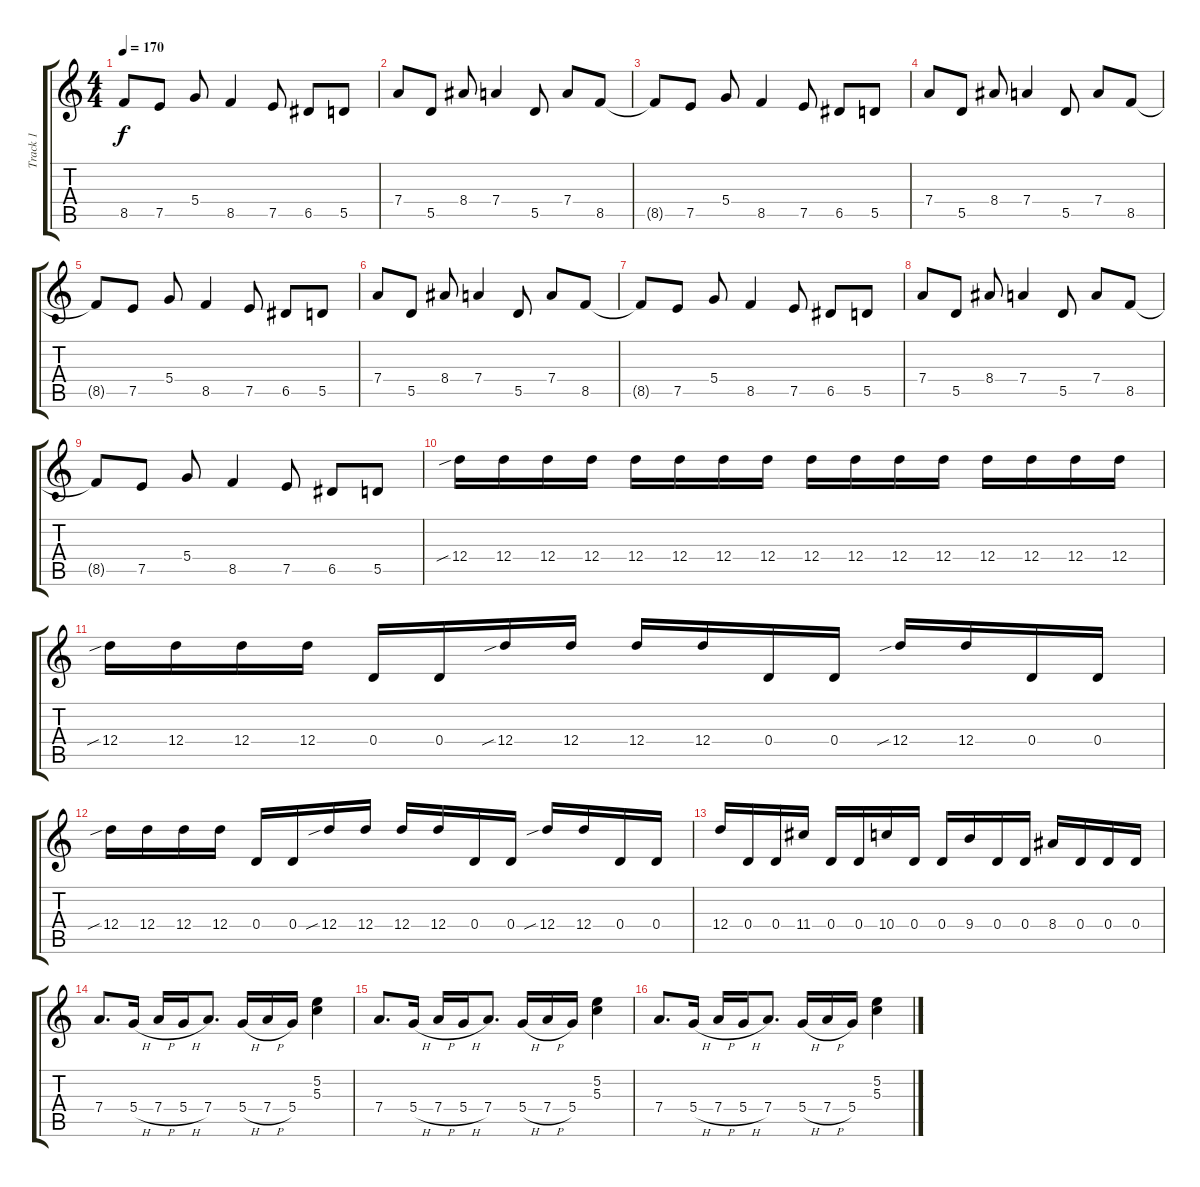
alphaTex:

\track ("Track 1" "Track 1") {instrument electricguitarclean}
\staff {score tabs}
\tuning (E4 B3 G3 D3 A2 D2) {hide}
\ts (4 4)
\tempo 170
\clef g2
\ks c
8.5{t}.8{dy f} 7.5.8 5.4.8 8.5.4 7.5.8 6.5.8 5.5.8 |
7.4.8 5.5.8 8.4.8 7.4.4 5.5.8 7.4.8 8.5.8 |
8.5{t}.8 7.5.8 5.4.8 8.5.4 7.5.8 6.5.8 5.5.8 |
7.4.8 5.5.8 8.4.8 7.4.4 5.5.8 7.4.8 8.5.8 |
8.5{t}.8 7.5.8 5.4.8 8.5.4 7.5.8 6.5.8 5.5.8 |
7.4.8 5.5.8 8.4.8 7.4.4 5.5.8 7.4.8 8.5.8 |
8.5{t}.8 7.5.8 5.4.8 8.5.4 7.5.8 6.5.8 5.5.8 |
7.4.8 5.5.8 8.4.8 7.4.4 5.5.8 7.4.8 8.5.8 |
8.5{t}.8 7.5.8 5.4.8 8.5.4 7.5.8 6.5.8 5.5.8 |
12.4{sib}.16{volume 13} 12.4.16 12.4.16 12.4.16 12.4.16 12.4.16 12.4.16 12.4.16 12.4.16 12.4.16 12.4.16 12.4.16 12.4.16 12.4.16 12.4.16 12.4.16 |
12.4{sib}.16 12.4.16 12.4.16 12.4.16 0.4.16 0.4.16 12.4{sib}.16 12.4.16 12.4.16 12.4.16 0.4.16 0.4.16 12.4{sib}.16 12.4.16 0.4.16 0.4.16 |
12.4{sib}.16 12.4.16 12.4.16 12.4.16 0.4.16 0.4.16 12.4{sib}.16 12.4.16 12.4.16 12.4.16 0.4.16 0.4.16 12.4{sib}.16 12.4.16 0.4.16 0.4.16 |
12.4.16 0.4.16 0.4.16 11.4.16 0.4.16 0.4.16 10.4.16 0.4.16 0.4.16 9.4.16 0.4.16 0.4.16 8.4.16 0.4.16 0.4.16 0.4.16 |
7.4.8{d} 5.4{h}.16 7.4{h}.16 5.4{h}.16 7.4.8{d} 5.4{h}.16 7.4{h}.16 5.4.16 (5.2 5.3).4 |
7.4.8{d} 5.4{h}.16 7.4{h}.16 5.4{h}.16 7.4.8{d} 5.4{h}.16 7.4{h}.16 5.4.16 (5.2 5.3).4 |
7.4.8{d} 5.4{h}.16 7.4{h}.16 5.4{h}.16 7.4.8{d} 5.4{h}.16 7.4{h}.16 5.4.16 (5.2 5.3).4
